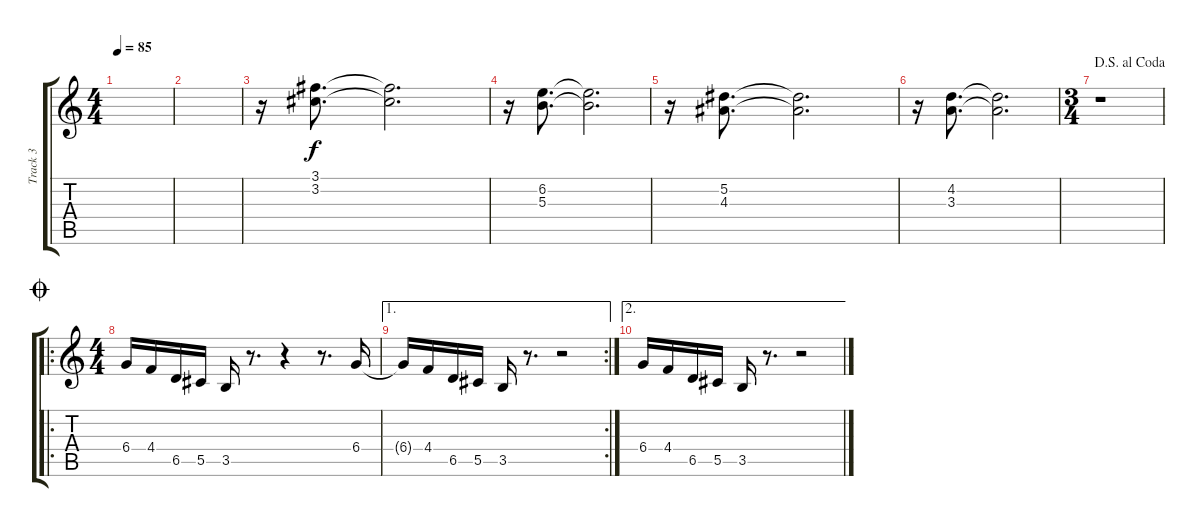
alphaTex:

\track ("Track 3" "Track 3") {instrument distortionguitar}
\staff {score tabs}
\tuning (Eb4 Bb3 Gb3 Db3 Ab2 Eb2) {hide}
\ts (4 4)
\tempo 85
\clef g2
\ks c
|
|
r.16 (3.1 3.2).8{d} (3.1{t} 3.2{t}).2{d} |
r.16 (6.2 5.3).8{d} (6.2{t} 5.3{t}).2{d} |
r.16 (5.2 4.3).8{d} (5.2{t} 4.3{t}).2{d} |
r.16 (4.2 3.3).8{d} (4.2{t} 3.3{t}).2{d} |
\ts (3 4)
\jump dalsegnoalcoda
r.1 |
\ro
\ts (4 4)
\jump coda
6.4.16 4.4.16 6.5.16 5.5.16 3.5.16 r.8{d} r.4 r.8{d} 6.4.16 |
\ae 1
\rc 2
6.4{t}.16 4.4.16 6.5.16 5.5.16 3.5.16 r.8{d} r.2 |
\ae 2
6.4.16 4.4.16 6.5.16 5.5.16 3.5.16 r.8{d} r.2
